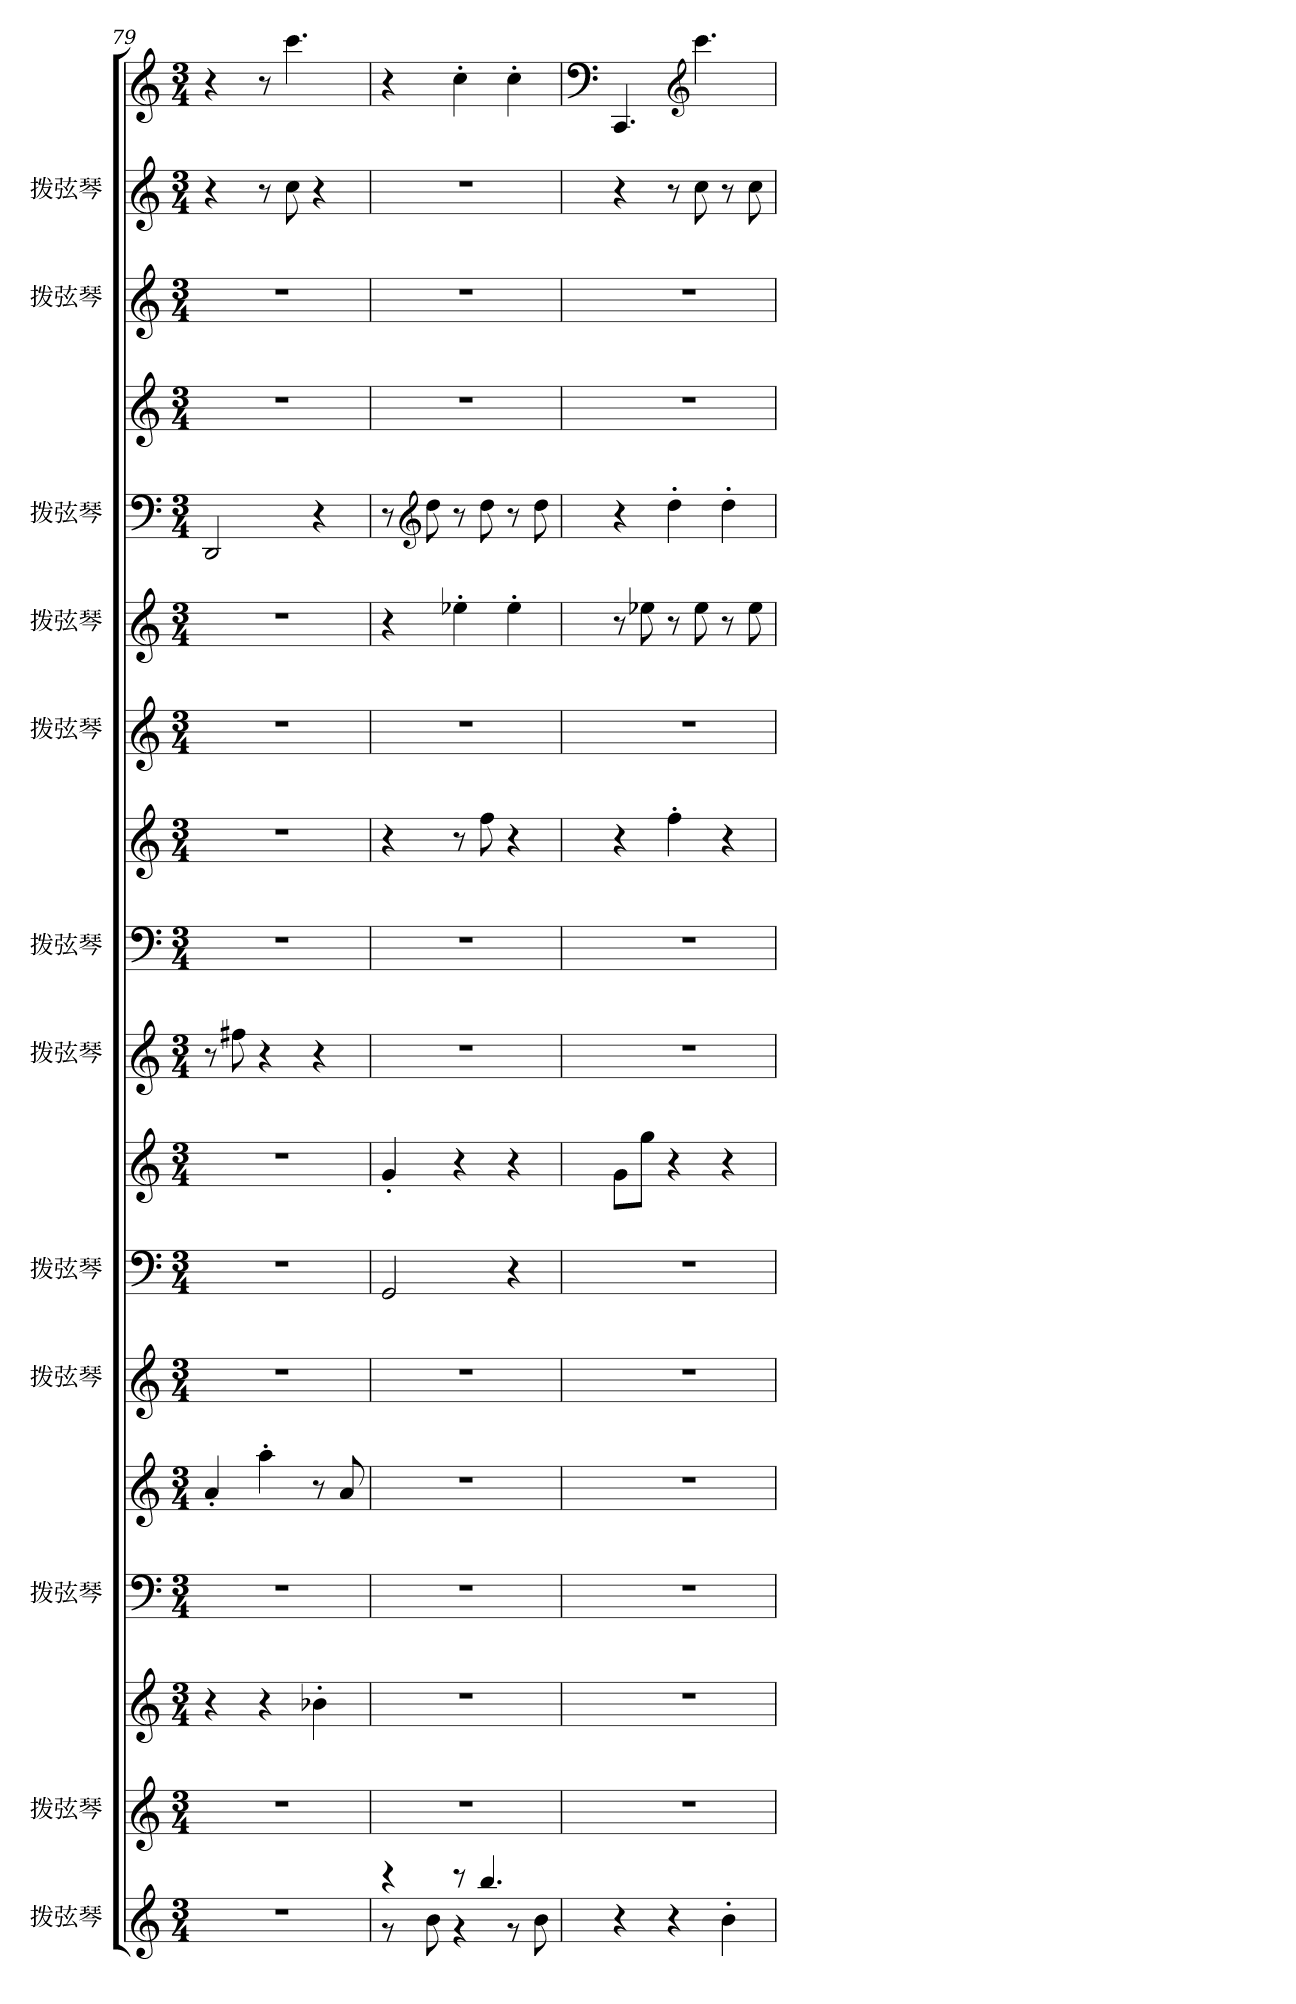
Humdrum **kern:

**kern	**kern	**kern	**kern	**kern	**kern	**kern	**kern	**kern	**kern	**kern	**kern	**kern	**kern	**kern	**kern	**kern	**kern
*part12	*part11	*part11	*part10	*part10	*part9	*part8	*part8	*part7	*part6	*part6	*part5	*part4	*part3	*part3	*part2	*part1	*part1
*staff18	*staff17	*staff16	*staff15	*staff14	*staff13	*staff12	*staff11	*staff10	*staff9	*staff8	*staff7	*staff6	*staff5	*staff4	*staff3	*staff2	*staff1
*I"拨弦琴	*I"拨弦琴	*	*I"拨弦琴	*	*I"拨弦琴	*I"拨弦琴	*	*I"拨弦琴	*I"拨弦琴	*	*I"拨弦琴	*I"拨弦琴	*I"拨弦琴	*	*I"拨弦琴	*I"拨弦琴	*
*clefG2	*clefG2	*clefG2	*clefF4	*clefG2	*clefG2	*clefF4	*clefG2	*clefG2	*clefF4	*clefG2	*clefG2	*clefG2	*clefF4	*clefG2	*clefG2	*clefG2	*clefG2
*k[]	*k[]	*k[]	*k[]	*k[]	*k[]	*k[]	*k[]	*k[]	*k[]	*k[]	*k[]	*k[]	*k[]	*k[]	*k[]	*k[]	*k[]
*M3/4	*M3/4	*M3/4	*M3/4	*M3/4	*M3/4	*M3/4	*M3/4	*M3/4	*M3/4	*M3/4	*M3/4	*M3/4	*M3/4	*M3/4	*M3/4	*M3/4	*M3/4
=79	=79	=79	=79	=79	=79	=79	=79	=79	=79	=79	=79	=79	=79	=79	=79	=79	=79
2.r	2.r	4r	2.r	4a'/	2.r	2.r	2.r	8r	2.r	2.r	2.r	2.r	2DD/	2.r	2.r	4r	4r
.	.	.	.	.	.	.	.	8ff#X\	.	.	.	.	.	.	.	.	.
.	.	4r	.	4aa'\	.	.	.	4r	.	.	.	.	.	.	.	8r	8r
.	.	.	.	.	.	.	.	.	.	.	.	.	.	.	.	8cc\	4.ccc\
.	.	4b-X'\	.	8r	.	.	.	4r	.	.	.	.	4r	.	.	4r	.
.	.	.	.	8a/	.	.	.	.	.	.	.	.	.	.	.	.	.
=80	=80	=80	=80	=80	=80	=80	=80	=80	=80	=80	=80	=80	=80	=80	=80	=80	=80
*^	*	*	*	*	*	*	*	*	*	*	*	*	*	*	*	*	*
4r	8r	2.r	2.r	2.r	2.r	2.r	2GG/	4g'/	2.r	2.r	4r	2.r	4r	8r	2.r	2.r	2.r	4r
*	*	*	*	*	*	*	*	*	*	*	*	*	*	*clefG2	*	*	*	*
.	8b\	.	.	.	.	.	.	.	.	.	.	.	.	8dd\	.	.	.	.
8r	4r	.	.	.	.	.	.	4r	.	.	8r	.	4ee-X'\	8r	.	.	.	4cc'\
4.bb/	.	.	.	.	.	.	.	.	.	.	8ff\	.	.	8dd\	.	.	.	.
.	8r	.	.	.	.	.	4r	4r	.	.	4r	.	4ee-'\	8r	.	.	.	4cc'\
.	8b\	.	.	.	.	.	.	.	.	.	.	.	.	8dd\	.	.	.	.
*v	*v	*	*	*	*	*	*	*	*	*	*	*	*	*	*	*	*	*
!!LO:PB:g=z
=81	=81	=81	=81	=81	=81	=81	=81	=81	=81	=81	=81	=81	=81	=81	=81	=81	=81
*	*	*	*	*	*	*	*	*	*	*	*	*	*	*	*	*	*clefF4
4r	2.r	2.r	2.r	2.r	2.r	2.r	8g\L	2.r	2.r	4r	2.r	8r	4r	2.r	2.r	4r	4.CC/
.	.	.	.	.	.	.	8gg\J	.	.	.	.	8ee-X\	.	.	.	.	.
4r	.	.	.	.	.	.	4r	.	.	4ff'\	.	8r	4dd'\	.	.	8r	.
*	*	*	*	*	*	*	*	*	*	*	*	*	*	*	*	*	*clefG2
.	.	.	.	.	.	.	.	.	.	.	.	8ee-\	.	.	.	8cc\	4.ccc\
4b'\	.	.	.	.	.	.	4r	.	.	4r	.	8r	4dd'\	.	.	8r	.
.	.	.	.	.	.	.	.	.	.	.	.	8ee-\	.	.	.	8cc\	.
=	=	=	=	=	=	=	=	=	=	=	=	=	=	=	=	=	=
*-	*-	*-	*-	*-	*-	*-	*-	*-	*-	*-	*-	*-	*-	*-	*-	*-	*-
